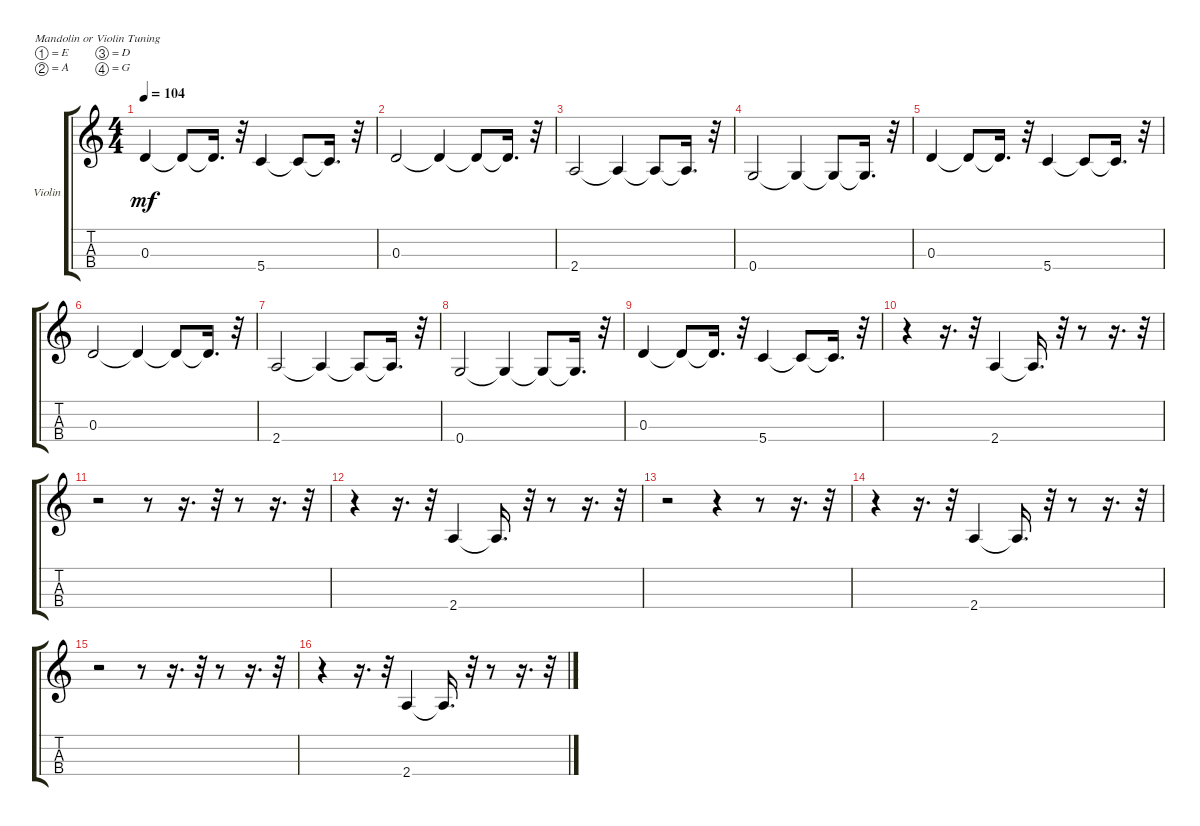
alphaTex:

\bracketExtendMode groupsimilarinstruments
\firstSystemTrackNameOrientation horizontal
\otherSystemsTrackNameOrientation horizontal
\track ("" "Violin") {instrument violin}
\staff {score tabs}
\tuning (E5 A4 D4 G3)
\ts (4 4)
\tempo 104
\clef g2
\ks c
0.3.4{dy mf} 0.3{t}.8 0.3{t}.16{d} r.32 5.4.4 5.4{t}.8 5.4{t}.16{d} r.32 |
0.3.2 0.3{t}.4 0.3{t}.8 0.3{t}.16{d} r.32 |
2.4.2 2.4{t}.4 2.4{t}.8 2.4{t}.16{d} r.32 |
0.4.2 0.4{t}.4 0.4{t}.8 0.4{t}.16{d} r.32 |
0.3.4 0.3{t}.8 0.3{t}.16{d} r.32 5.4.4 5.4{t}.8 5.4{t}.16{d} r.32 |
0.3.2 0.3{t}.4 0.3{t}.8 0.3{t}.16{d} r.32 |
2.4.2 2.4{t}.4 2.4{t}.8 2.4{t}.16{d} r.32 |
0.4.2 0.4{t}.4 0.4{t}.8 0.4{t}.16{d} r.32 |
0.3.4 0.3{t}.8 0.3{t}.16{d} r.32 5.4.4 5.4{t}.8 5.4{t}.16{d} r.32 |
r.4 r.16{d} r.32 2.4.4 2.4{t}.16{d} r.32 r.8 r.16{d} r.32 |
r.2 r.8 r.16{d} r.32 r.8 r.16{d} r.32 |
r.4 r.16{d} r.32 2.4.4 2.4{t}.16{d} r.32 r.8 r.16{d} r.32 |
r.2 r.4 r.8 r.16{d} r.32 |
r.4 r.16{d} r.32 2.4.4 2.4{t}.16{d} r.32 r.8 r.16{d} r.32 |
r.2 r.8 r.16{d} r.32 r.8 r.16{d} r.32 |
r.4 r.16{d} r.32 2.4.4 2.4{t}.16{d} r.32 r.8 r.16{d} r.32
